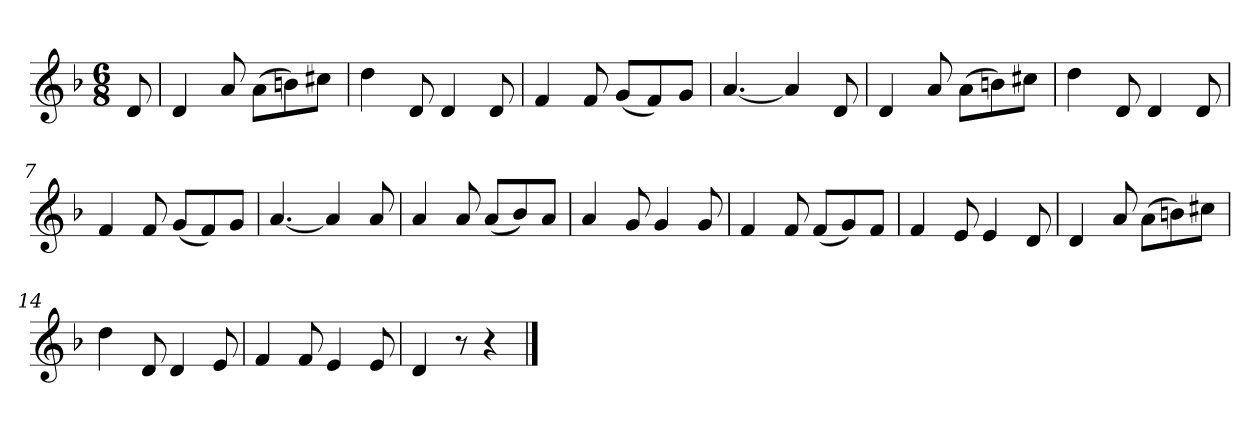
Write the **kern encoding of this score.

**kern
*part1
*staff1
*k[b-]
*M6/8
*MM120
=
8d
=1
4d
8a
(8aL
8bn)
8cc#XJ
=2
4dd
8d
4d
8d
=3
4f
8f
(8gL
8f)
8gJ
=4
[4.a
4a]
8d
=5
4d
8a
(8aL
8bn)
8cc#XJ
=6
4dd
8d
4d
8d
=7
4f
8f
(8gL
8f)
8gJ
=8
[4.a
4a]
8a
=9
4a
8a
(8aL
8b-)
8aJ
=10
4a
8g
4g
8g
=11
4f
8f
(8fL
8g)
8fJ
=12
4f
8e
4e
8d
=13
4d
8a
(8aL
8bn)
8cc#XJ
=14
4dd
8d
4d
8e
=15
4f
8f
4e
8e
=16
4d
8r
4r
==
*-
